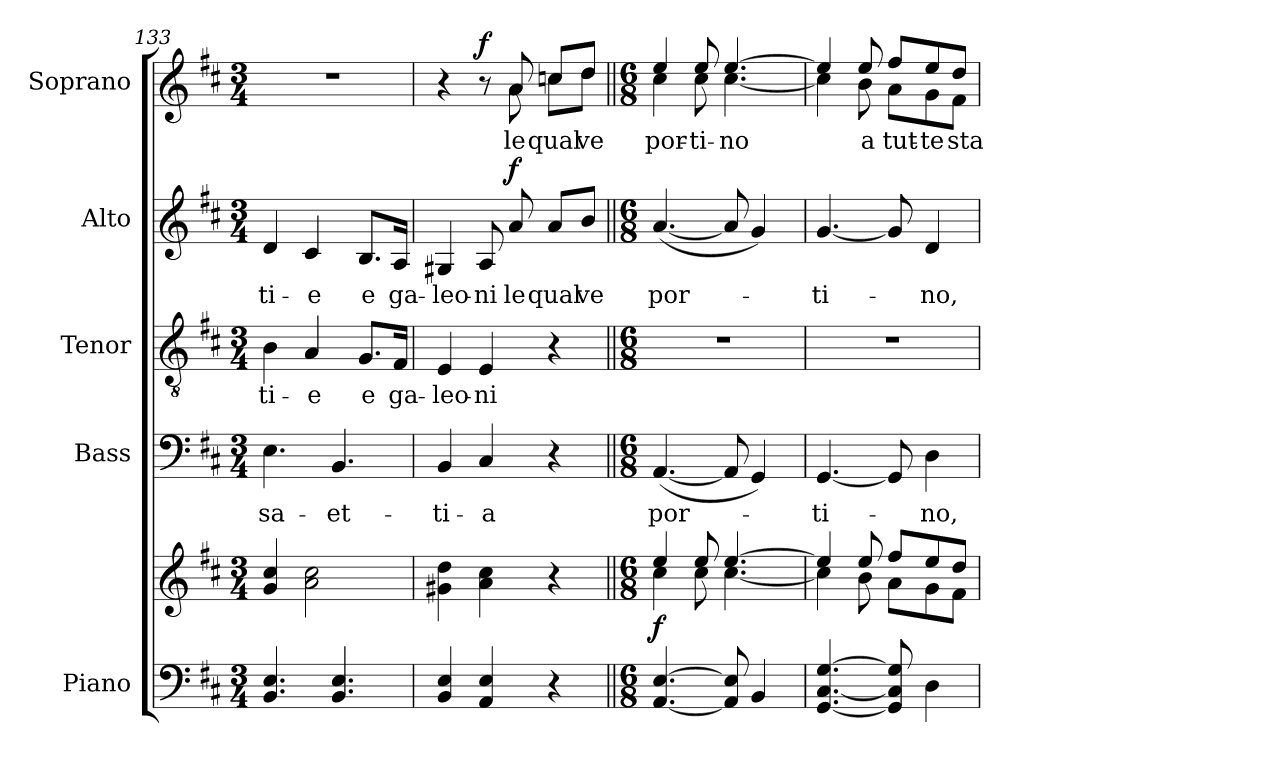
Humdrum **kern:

**kern	**kern	**dynam	**kern	**text	**kern	**text	**kern	**text	**dynam	**kern	**text	**dynam
*part5	*part5	*part5	*part4	*part4	*part3	*part3	*part2	*part2	*part2	*part1	*part1	*part1
*staff6	*staff5	*staff5/6	*staff4	*staff4	*staff3	*staff3	*staff2	*staff2	*staff2	*staff1	*staff1	*staff1
*I"Piano	*	*	*I"Bass	*	*I"Tenor	*	*I"Alto	*	*	*I"Soprano	*	*
*I'Pno.	*	*	*I'B.	*	*I'T.	*	*I'A.	*	*	*I'S.	*	*
!!LO:PB:g=z
*clefF4	*clefG2	*	*clefF4	*	*clefGv2	*	*clefG2	*	*	*clefG2	*	*
*	*	*	*	*	*ITrd7c12	*	*	*	*	*	*	*
*k[f#c#]	*k[f#c#]	*	*k[f#c#]	*	*k[f#c#]	*	*k[f#c#]	*	*	*k[f#c#]	*	*
*D:	*D:	*	*D:	*	*D:	*	*D:	*	*	*D:	*	*
*M3/4	*M3/4	*	*M3/4	*	*M3/4	*	*M3/4	*	*	*M3/4	*	*
=133	=133	=133	=133	=133	=133	=133	=133	=133	=133	=133	=133	=133
*	*	*	*^	*	*	*	*	*	*	*	*	*
!	!	!	!	!	!LO:LY:b:color=#000000	!	!	!	!	!	!	!	!
!	!	!	!	!	!	!	!LO:LY:b:color=#000000	!	!	!	!	!	!
*	*	*	*	*	*	*^	*	*	*	*	*	*	*
!	!	!	!	!	!	!	!	!	!	!LO:LY:b:color=#000000	!	!LO:N:vis=1	!	!
4.BBi/ 4.Ei	4gi/ 4cc#i	.	4ryy	4.Ei\	sa-	4BBi\	4.ryy	-ti-	4di/	-ti-	.	2.r	.	.
!	!	!	!	!	!	!	!	!LO:LY:b:color=#000000	!	!	!	!	!	!
!	!	!	!	!	!	!	!	!	!	!LO:LY:b:color=#000000	!	!	!	!
.	2ai\ 2cc#i	.	4ryy	.	.	4AAi/	.	-e	4c#i/	-e	.	.	.	.
!	!	!	!	!	!LO:LY:b:color=#000000	!	!	!	!	!	!	!	!	!
4.BBi/ 4.Ei	.	.	.	4.BBi/	-et-	.	4.ryy	.	.	.	.	.	.	.
!	!	!	!	!	!	!	!	!LO:LY:b:color=#000000	!	!	!	!	!	!
!	!	!	!	!	!	!	!	!	!	!LO:LY:b:color=#000000	!	!	!	!
.	.	.	8.ryy	.	.	8.GGi/L	.	e	8.Bi/L	e	.	.	.	.
!	!	!	!	!	!	!	!	!LO:LY:b:color=#000000	!	!	!	!	!	!
!	!	!	!	!	!	!	!	!	!	!LO:LY:b:color=#000000	!	!	!	!
.	.	.	16ryy	.	.	16FF#i/Jk	.	ga-	16Ai/Jk	ga-	.	.	.	.
=134	=134	=134	=134	=134	=134	=134	=134	=134	=134	=134	=134	=134	=134	=134
!	!	!	!	!	!LO:LY:b:color=#000000	!	!	!	!	!	!	!	!	!
!	!	!	!	!	!	!	!	!LO:LY:b:color=#000000	!	!	!	!	!	!
!	!	!	!	!	!	!	!	!	!	!LO:LY:b:color=#000000	!	!	!	!
*	*	*	*	*	*	*	*	*	*	*	*	*^	*	*
4BBi/ 4Ei	4g#Xi\ 4ddi	.	4ryy	4BBi/	-ti-	4EEi/	4ryy	-leo-	4G#Xi/	-leo-	.	4r	4ryy	.	.
!	!	!	!	!	!LO:LY:b:color=#000000	!	!	!	!	!	!	!	!	!	!
!	!	!	!	!	!	!	!	!LO:LY:b:color=#000000	!	!	!	!	!	!	!
!	!	!	!	!	!	!	!	!	!	!LO:LY:b:color=#000000	!	!	!	!	!
4AAi/ 4Ei	4ai\ 4cc#i	.	4ryy	4C#i/	-a	4EEi/	4ryy	-ni	8Ai/	-ni	.	8r	8ryy	.	f
!	!	!	!	!	!	!	!	!	!	!LO:LY:b:color=#000000	!	!	!	!	!
!	!	!	!	!	!	!	!	!	!	!	!	!	!	!LO:LY:b:color=#000000	!
.	.	.	.	.	.	.	.	.	8ai/	le	f	8ai/	8ai\	le	.
!	!	!	!	!	!	!	!	!	!	!LO:LY:b:color=#000000	!	!	!	!	!
!	!	!	!	!	!	!	!	!	!	!	!	!	!	!LO:LY:b:color=#000000	!
4r	4r	.	4r	4ryy	.	4r	4ryy	.	8ai/L	qual	.	8ccni/L	8cci\L	qual	.
!	!	!	!	!	!	!	!	!	!	!LO:LY:b:color=#000000	!	!	!	!	!
!	!	!	!	!	!	!	!	!	!	!	!	!	!	!LO:LY:b:color=#000000	!
.	.	.	.	.	.	.	.	.	8bi/J	ve	.	8ddi/J	8ddi\J	ve	.
*	*	*	*v	*v	*	*	*	*	*	*	*	*	*	*	*
*	*	*	*	*	*v	*v	*	*	*	*	*	*	*	*
=135||	=135||	=135||	=135||	=135||	=135||	=135||	=135||	=135||	=135||	=135||	=135||	=135||	=135||
*k[]	*k[]	*	*k[]	*	*k[]	*	*k[]	*	*	*k[]	*	*	*
*a:	*a:	*	*a:	*	*a:	*	*a:	*	*	*a:	*	*	*
*M6/8	*M6/8	*	*M6/8	*	*M6/8	*	*M6/8	*	*	*M6/8	*	*	*
*^	*^	*	*	*	*	*	*	*	*	*	*	*	*
!	!	!	!	!	!	!LO:LY:b:color=#000000	!LO:N:vis=1	!	!	!	!	!	!	!	!
!	!	!	!	!	!	!	!	!	!	!LO:LY:b:color=#000000	!	!	!	!	!
!	!	!	!	!	!	!	!	!	!	!	!	!	!	!LO:LY:b:color=#000000	!
[<4.AAi/ [>4.Ei	4.ryy	4eei/	4cci\	f	([<4.AAi/	por-	2.r	.	([<4.ai/	por-	.	4eei/	4cci\	por-	.
!	!	!	!	!	!	!	!	!	!	!	!	!	!	!LO:LY:b:color=#000000	!
.	.	8eei/	8cci\	.	.	.	.	.	.	.	.	8eei/	8cci\	-ti-	.
!	!	!	!	!	!	!	!	!	!	!	!	!	!	!LO:LY:b:color=#000000	!
8AAi/] 8Ei]	8ryy	[>4.eei/	[<4.cci\	.	8AAi/]	.	.	.	8ai/]	.	.	[>4.eei/	[<4.cci\	-no	.
4BBi/	8ryy	.	.	.	4GGi/)	.	.	.	4gi/)	.	.	.	.	.	.
.	8ryy	.	.	.	.	.	.	.	.	.	.	.	.	.	.
=136	=136	=136	=136	=136	=136	=136	=136	=136	=136	=136	=136	=136	=136	=136	=136
!	!	!	!	!	!	!LO:LY:b:color=#000000	!LO:N:vis=1	!	!	!	!	!	!	!	!
!	!	!	!	!	!	!	!	!	!	!LO:LY:b:color=#000000	!	!	!	!	!
[<4.GGi/ [<4.Ci [>4.Gi	4.ryy	4eei/]	4cci\]	.	[<4.GGi/	-ti-	2.r	.	[<4.gi/	-ti-	.	4eei/]	4cci\]	.	.
!	!	!	!	!	!	!	!	!	!	!	!	!	!	!LO:LY:b:color=#000000	!
.	.	8eei/	8bi\	.	.	.	.	.	.	.	.	8eei/	8bi\	a	.
!	!	!	!	!	!	!	!	!	!	!	!	!	!	!LO:LY:b:color=#000000	!
8GGi/] 8Ci] 8Gi]	8ryy	8ffi/L	8ai\L	.	8GGi/]	.	.	.	8gi/]	.	.	8ffi/L	8ai\L	tut-	.
!	!	!	!	!	!	!LO:LY:b:color=#000000	!	!	!	!	!	!	!	!	!
!	!	!	!	!	!	!	!	!	!	!LO:LY:b:color=#000000	!	!	!	!	!
!	!	!	!	!	!	!	!	!	!	!	!	!	!	!LO:LY:b:color=#000000	!
4Di\	8ryy	8eei/	8gi\	.	4Di\	-no,	.	.	4di/	-no,	.	8eei/	8gi\	-te	.
!	!	!	!	!	!	!	!	!	!	!	!	!	!	!LO:LY:b:color=#000000	!
.	8ryy	8ddi/J	8fi\J	.	.	.	.	.	.	.	.	8ddi/J	8fi\J	sta-	.
*v	*v	*	*	*	*	*	*	*	*	*	*	*v	*v	*	*
*	*v	*v	*	*	*	*	*	*	*	*	*	*	*
=	=	=	=	=	=	=	=	=	=	=	=	=
*-	*-	*-	*-	*-	*-	*-	*-	*-	*-	*-	*-	*-
